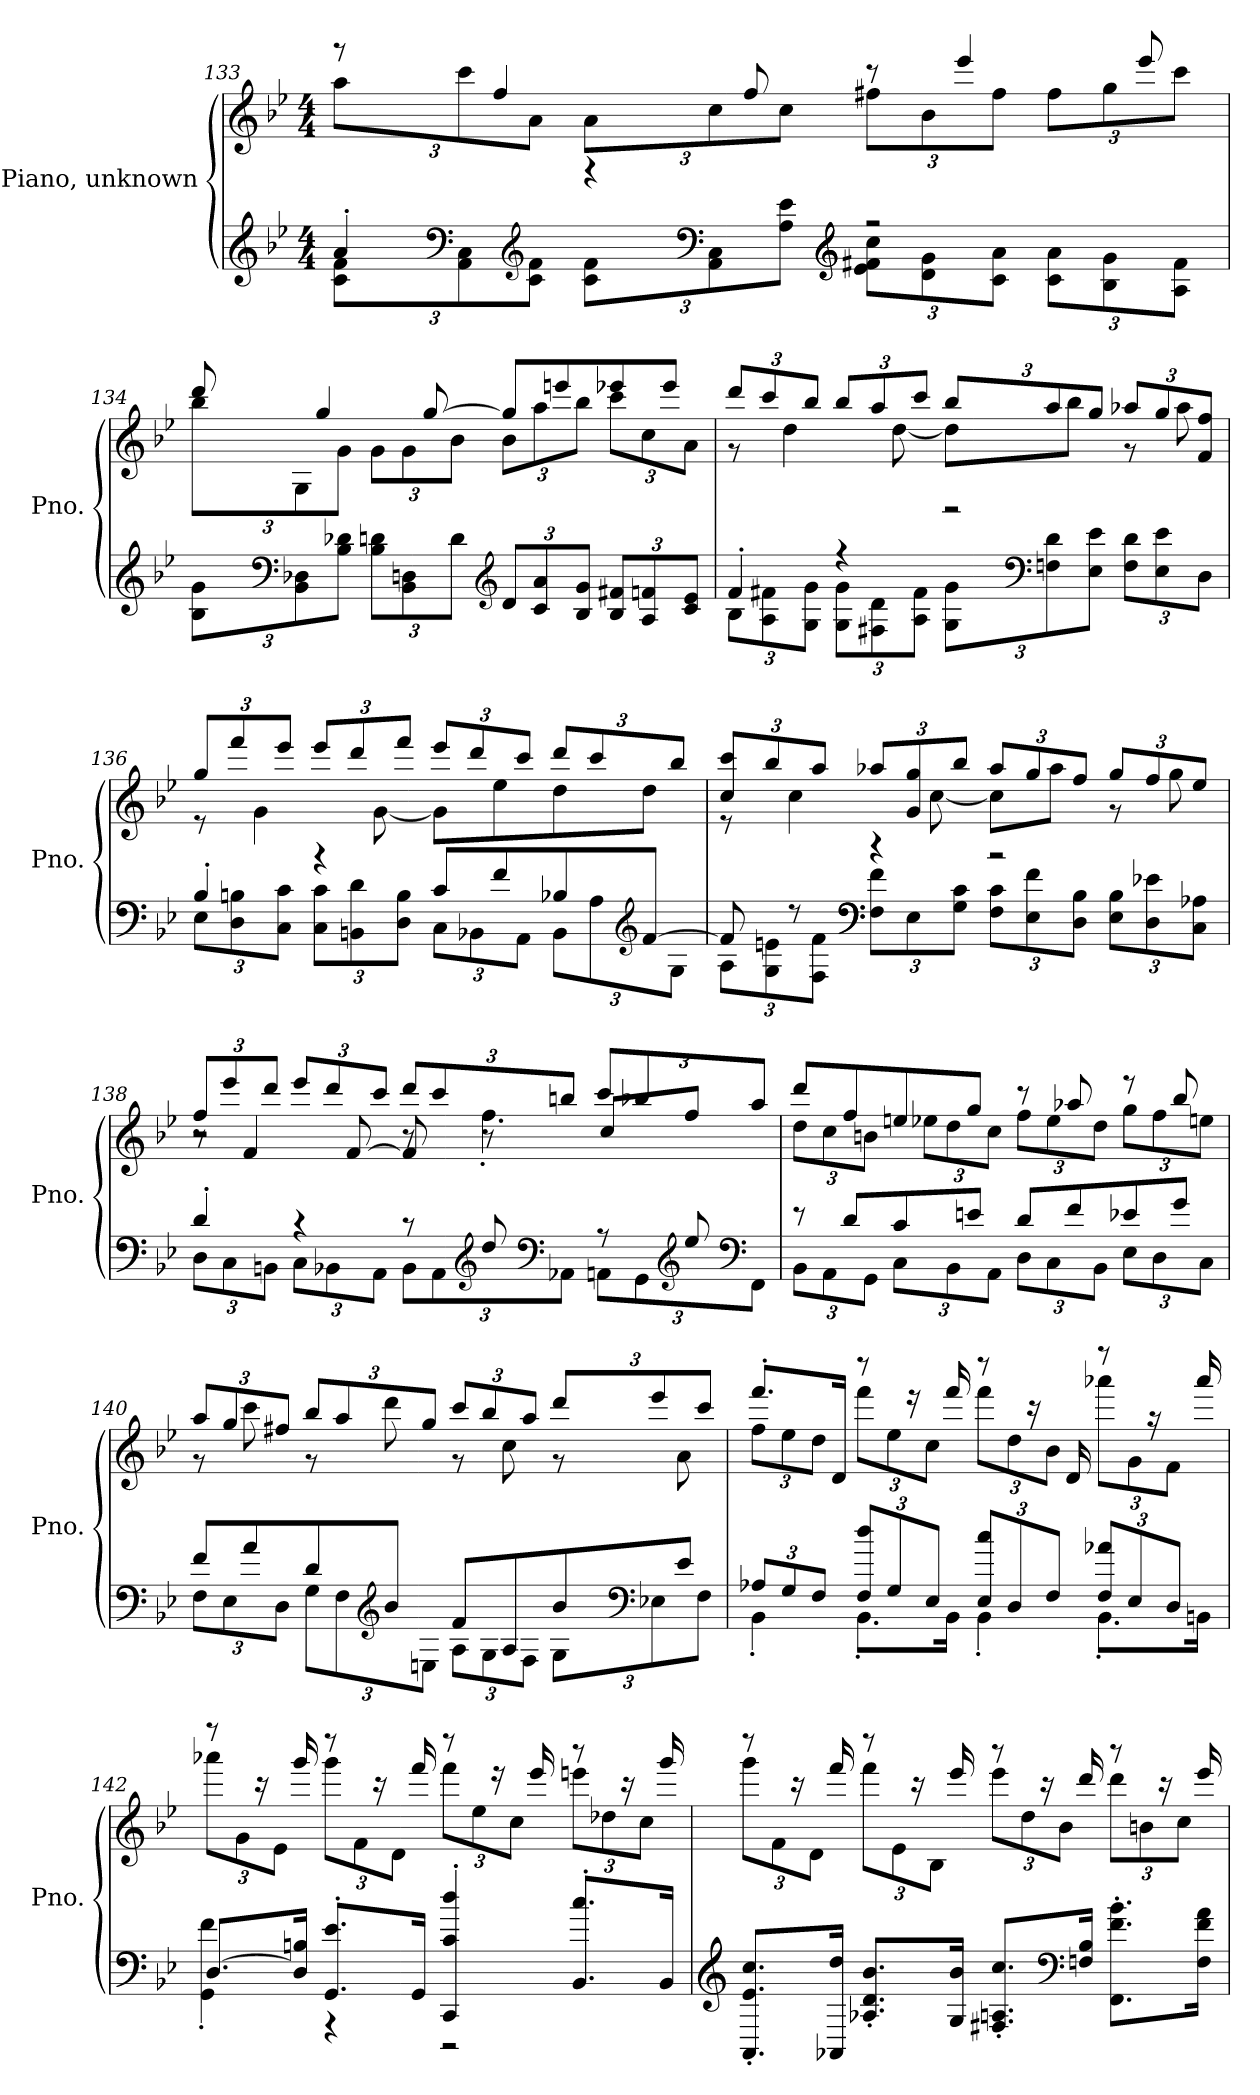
**kern	**kern
*part1	*part1
*staff2	*staff1
*I"Piano, unknown	*
*I'Pno.	*
!!LO:LB:g=z
*clefG2	*clefG2
*k[b-e-]	*k[b-e-]
*M4/4	*M4/4
=133	=133
*^	*^
*	*Xbrackettup	*	*Xbrackettup
4a'/	12c\ 12f\L	8r	12aa\L
*clefF4	*	*	*
.	12AA\ 12C\	.	12ccc\
.	.	4ff/	.
*clefG2	*	*	*
.	12c\ 12f\J	.	12a\J
4r	12c\ 12f\L	.	12a\L
*clefF4	*	*	*
.	12AA\ 12C\	.	12cc\
.	.	8ff/	.
.	12A\ 12e-\J	.	12cc\J
*clefG2	*	*	*
2r	12e-\ 12f#X\ 12cc\L	8r	12ff#X\L
.	12d\ 12g\	.	12b-\
.	.	4eee-/	.
.	12c\ 12a\J	.	12ff#\J
.	12c\ 12a\L	.	12ff#\L
.	12B-\ 12g\	.	12gg\
.	.	8eee-/	.
.	12A\ 12f#\J	.	12ccc\J
*v	*v	*	*
!!LO:LB:g=z	!!
=134	=134	=134
12B-\ 12g\L	8ddd/	12bb-\L
*clefF4	*	*
12BB-\ 12D-X\	.	12G\
.	4gg/	.
12B-\ 12d-X\J	.	12g\J
12B-\ 12dn\L	.	12g\L
12BB-\ 12Dn\	.	12g\
.	[8gg/	.
12d\J	.	12b-\J
*clefG2	*	*
12d/L	8gg/L]	12b-\L
12c/ 12a/	.	12aa\
.	8eeen/	.
12B-/ 12g/J	.	12bb-\J
12B-/ 12f#X/L	8eee-X/	12ccc\L
12A/ 12fn/	.	12cc\
.	8eee-/J	.
12c/ 12e-/J	.	12a\J
!!LO:LB:g=z	!!
=135	=135	=135
*^	*	*
4f'/	12B-\L	12ddd/L	8r
.	12A\ 12f#X\	12ccc/	.
.	.	.	4dd\
.	12G\ 12g\J	12bb-/J	.
4r	12G\ 12g\L	12bb-/L	.
.	12F#X\ 12d\	12aa/	.
.	.	.	[8dd\
.	12A\ 12f#\J	12ccc/J	.
2r	12G\ 12g\L	12bb-/L	8dd\L]
*clefF4	*	*	*
.	12Fn\ 12d\	12aa/	.
.	.	.	8bb-\J
.	12E-\ 12e-\J	12gg/J	.
.	12F\ 12d\L	12aa-X/L	8r
.	12E-\ 12e-\	12gg/	.
.	.	.	8aa-\
.	12D\J	12f/ 12ff/J	.
=136	=136	=136	=136
4B-'/	12E-\L	12gg/L	8r
.	12D\ 12Bn\	12fff/	.
.	.	.	4g\
.	12C\ 12c\J	12eee-/J	.
4r	12C\ 12c\L	12eee-/L	.
.	12BBn\ 12d\	12ddd/	.
.	.	.	[8g\
.	12D\ 12B\J	12fff/J	.
8c/L	12C\L	12eee-/L	8g\L]
.	12BB-X\	12ddd/	.
8f/	.	.	8ee-\
.	12AA\J	12ccc/J	.
8B-X/	12BB-\L	12ddd/L	8dd\
.	12A\	12ccc/	.
*clefG2	*	*	*
[8f/J	.	.	8dd\J
.	12G\J	12bb-/J	.
!!LO:LB:g=z	!!
=137	=137	=137	=137
8f/]	12A\L	12cc/ 12ccc/L	8r
.	12G\ 12en\	12bb-/	.
8r	.	.	4cc\
.	12F\ 12f\J	12aa/J	.
*clefF4	*	*	*
4r	12F\ 12f\L	12aa-X/L	.
.	12E-\	12g/ 12gg/	.
.	.	.	[8cc\
.	12G\ 12c\J	12bb-/J	.
2r	12F\ 12c\L	12aa-/L	8cc\L]
.	12E-\ 12f\	12gg/	.
.	.	.	8aa-\J
.	12D\ 12B-\J	12ff/J	.
.	12E-\ 12B-\L	12gg/L	8r
.	12D\ 12e-X\	12ff/	.
.	.	.	8gg\
.	12C\ 12A-X\J	12ee-/J	.
!!LO:LB:g=z
=138	=138	=138	=138
*	*	*	*^
4d'/	12D\L	12ff/L	2r	8r
.	12C\	12eee-/	.	.
.	.	.	.	4f/
.	12BBn\J	12ddd/J	.	.
4r	12C\L	12eee-/L	.	.
.	12BB-X\	12ddd/	.	.
.	.	.	.	[8f/
.	12AA\J	12ccc/J	.	.
8r	12BB-\L	12ddd/L	8r	8f/]
.	12AA\	12ccc/	.	.
*clefG2	*	*	*	*
8dd/	.	.	4.ff'\	8r
*clefF4	*	*	*	*
.	12AA-X\J	12bbn/J	.	.
8r	12AAn\L	12ccc/L	.	8cc/L
.	12GG\	12bb-X/	.	.
*clefG2	*	*	*	*
8ee-/	.	.	.	8ff/J
*clefF4	*	*	*	*
.	12FF\J	12aa/J	.	.
*	*	*	*v	*v
!!LO:PB:g=z
=139	=139	=139	=139
8r	12BB-\L	8ddd/L	12dd\L
.	12AA\	.	12cc\
8d/L	.	8ff/	.
.	12GG\J	.	12bn\J
8c/	12C\L	8een/	12ee-X\L
.	12BB-\	.	12dd\
8en/J	.	8gg/J	.
.	12AA\J	.	12cc\J
8d/L	12D\L	8r	12ff\L
.	12C\	.	12ee-\
8f/	.	8aa-X/	.
.	12BB-\J	.	12dd\J
8e-X/	12E-\L	8r	12gg\L
.	12D\	.	12ff\
8g/J	.	8bb-/	.
.	12C\J	.	12een\J
!!LO:LB:g=z	!!
=140	=140	=140	=140
8f/L	12F\L	12aa/L	8r
.	12E-\	12gg/	.
8a/	.	.	8ccc\
.	12D\J	12ff#X/J	.
8d/	12G\L	12bb-/L	8r
.	12F\	12aa/	.
*clefG2	*	*	*
8b-/J	.	.	8ddd\
.	12En\J	12gg/J	.
8f/L	12A\L	12ccc/L	8r
.	12G\	12bb-/	.
8A/	.	.	8cc\
.	12F\J	12aa/J	.
8b-/	12G\L	12ddd/L	8r
*clefF4	*	*	*
.	12E-X\	12eee-/	.
8e-/J	.	.	8a\
.	12F\J	12ccc/J	.
!!LO:LB:g=z	!!
=141	=141	=141	=141
12A-X/L	4BB-'\	8.fff'/L	12ff\L
12G/	.	.	12ee-\
12F/J	.	.	12dd\J
.	.	16d/Jk	.
12F/ 12dd/L	8.BB-'\L	8r	12fff\L
12G/	.	.	12ee-\
.	.	16r	.
12E-/J	.	.	12cc\J
.	16BB-\Jk	16fff/	.
12E-/ 12cc/L	4BB-'\	8r	12fff\L
12D/	.	.	12dd\
.	.	16r	.
12F/J	.	.	12b-\J
.	.	16d/	.
12F/ 12a-X/L	8.BB-'\L	8r	12aaa-X\L
12E-/	.	.	12g\
.	.	16r	.
12D/J	.	.	12f\J
.	16BBn\Jk	16aaa-/	.
!!LO:LB:g=z	!!
=142	=142	=142	=142
[8.D/L	4GG\' 4f\'	8r	12aaa-X\L
.	.	.	12g\
.	.	16r	.
.	.	.	12e-\J
16D/] 16Bn/Jk	.	16ggg/	.
8.GG/' 8.e-/'L	4r	8r	12ggg\L
.	.	.	12f\
.	.	16r	.
.	.	.	12d\J
16GG/Jk	.	16fff/	.
4CC/' 4c/' 4dd/'	2r	8r	12fff\L
.	.	.	12ee-\
.	.	16r	.
.	.	.	12cc\J
.	.	16eee-/	.
8.BB-/' 8.cc/'L	.	8r	12eeen\L
.	.	.	12dd-X\
.	.	16r	.
.	.	.	12cc\J
16BB-/Jk	.	16ggg/	.
*v	*v	*	*
!!LO:LB:g=z	!!
=143	=143	=143
*clefG2	*	*
8.AA/' 8.e-/' 8.cc/'L	8r	12ggg\L
.	.	12f\
.	16r	.
.	.	12d\J
16AA-X/ 16dd/Jk	16fff/	.
8.A-X/' 8.d/' 8.b-/'L	8r	12fff\L
.	.	12e-\
.	16r	.
.	.	12B-\J
16G/ 16b-/Jk	16eee-/	.
8.F#X/' 8.An/' 8.cc/'L	8r	12eee-\L
.	.	12dd\
.	16r	.
.	.	12b-\J
*clefF4	*	*
16Fn/ 16B-/Jk	16ddd/	.
8.FF\' 8.f\' 8.b-\'L	8r	12ddd\L
.	.	12bn\
.	16r	.
.	.	12cc\J
16F\ 16f\ 16a\Jk	16eee-/	.
*	*v	*v
=	=
*-	*-
